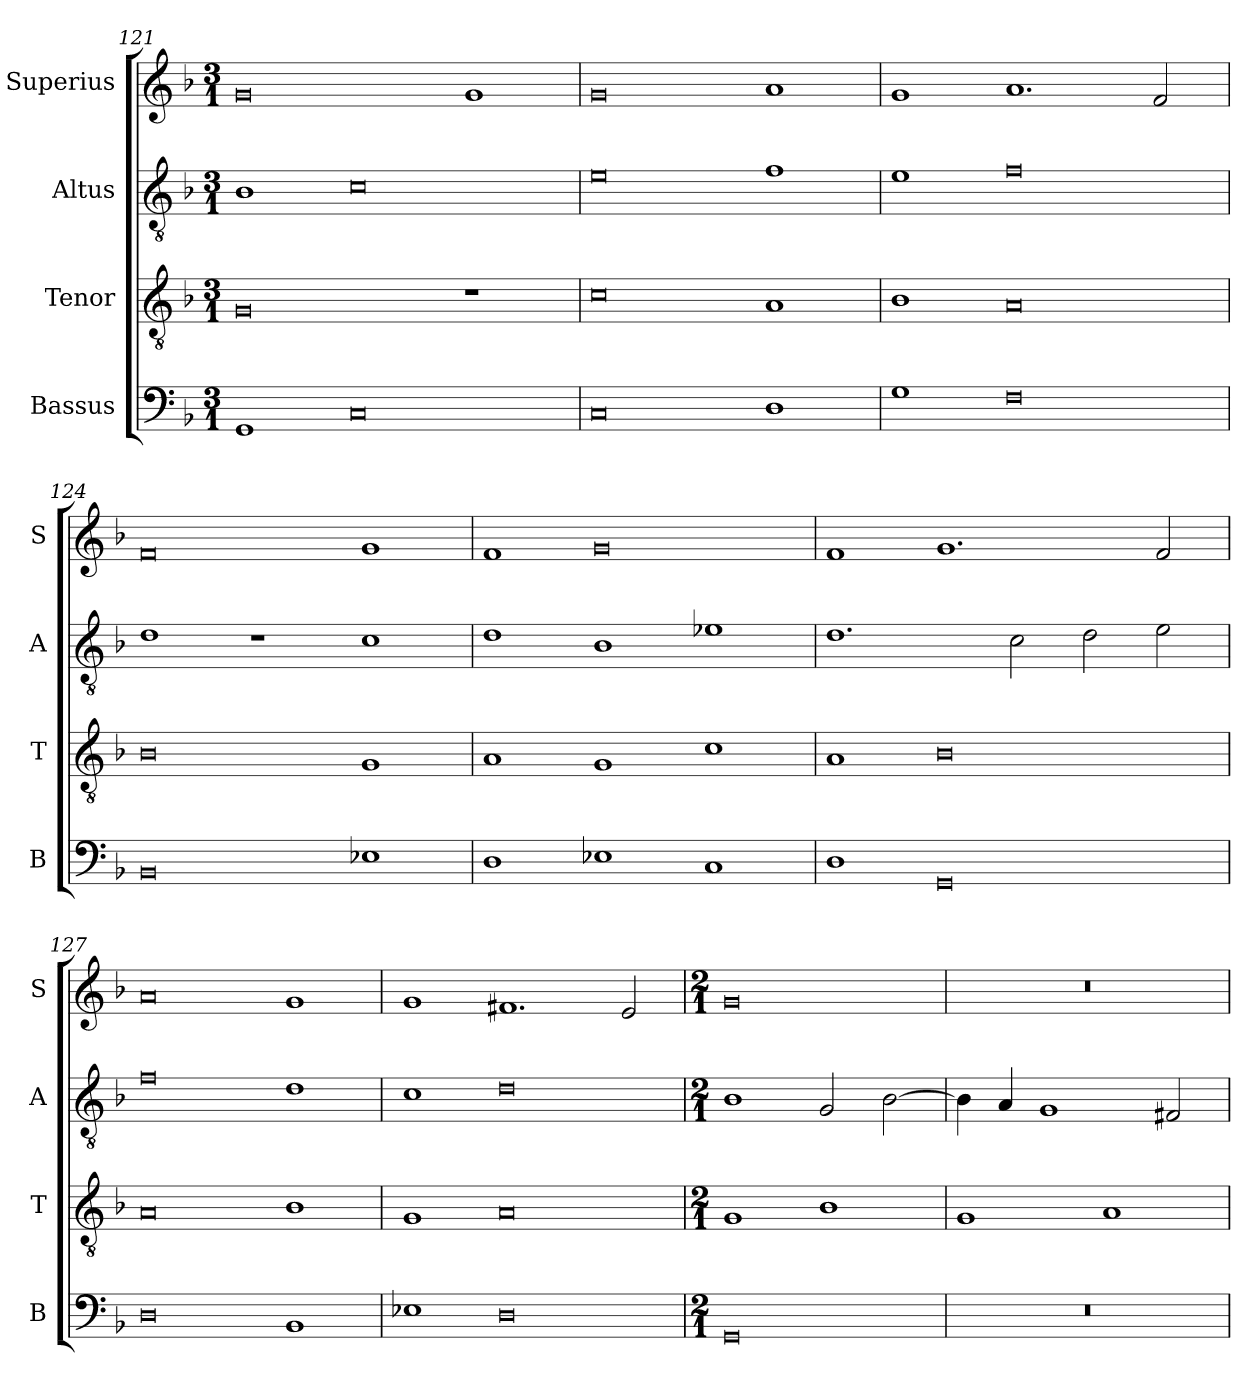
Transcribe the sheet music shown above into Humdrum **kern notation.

**kern	**kern	**kern	**kern
*part4	*part3	*part2	*part1
*staff4	*staff3	*staff2	*staff1
*I"Bassus	*I"Tenor	*I"Altus	*I"Superius
*I'B	*I'T	*I'A	*I'S
*clefF4	*clefGv2	*clefGv2	*clefG2
*k[b-]	*k[b-]	*k[b-]	*k[b-]
*M3/1	*M3/1	*M3/1	*M3/1
=121	=121	=121	=121
1GG	0G	1B-	0g
0C	.	0c	.
.	1r	.	1g
=122	=122	=122	=122
0C	0c	0e	0g
1D	1A	1f	1a
=123	=123	=123	=123
1G	1B-	1e	1g
0F	0A	0f	1.a
.	.	.	2f/
=124	=124	=124	=124
0BB-	0B-	1d	0f
.	.	1r	.
1E-X	1G	1c	1g
=125	=125	=125	=125
1D	1A	1d	1f
1E-X	1G	1B-	0g
1C	1c	1e-X	.
=126	=126	=126	=126
1D	1A	1.d	1f
0GG	0B-	.	1.g
.	.	2c\	.
.	.	2d\	.
.	.	2e\	2f/
=127	=127	=127	=127
0D	0A	0f	0a
1BB-	1B-	1d	1g
=128	=128	=128	=128
1E-X	1G	1c	1g
0D	0A	0d	1.f#X
.	.	.	2e/
=129	=129	=129	=129
*M2/1	*M2/1	*M2/1	*M2/1
0GG	1G	1B-	0g
.	1B-	2G/	.
.	.	[2B-\	.
=130	=130	=130	=130
0r	1G	4B-\]	0r
.	.	4A/	.
.	.	1G	.
.	1A	.	.
.	.	2F#X/	.
=	=	=	=
*-	*-	*-	*-
